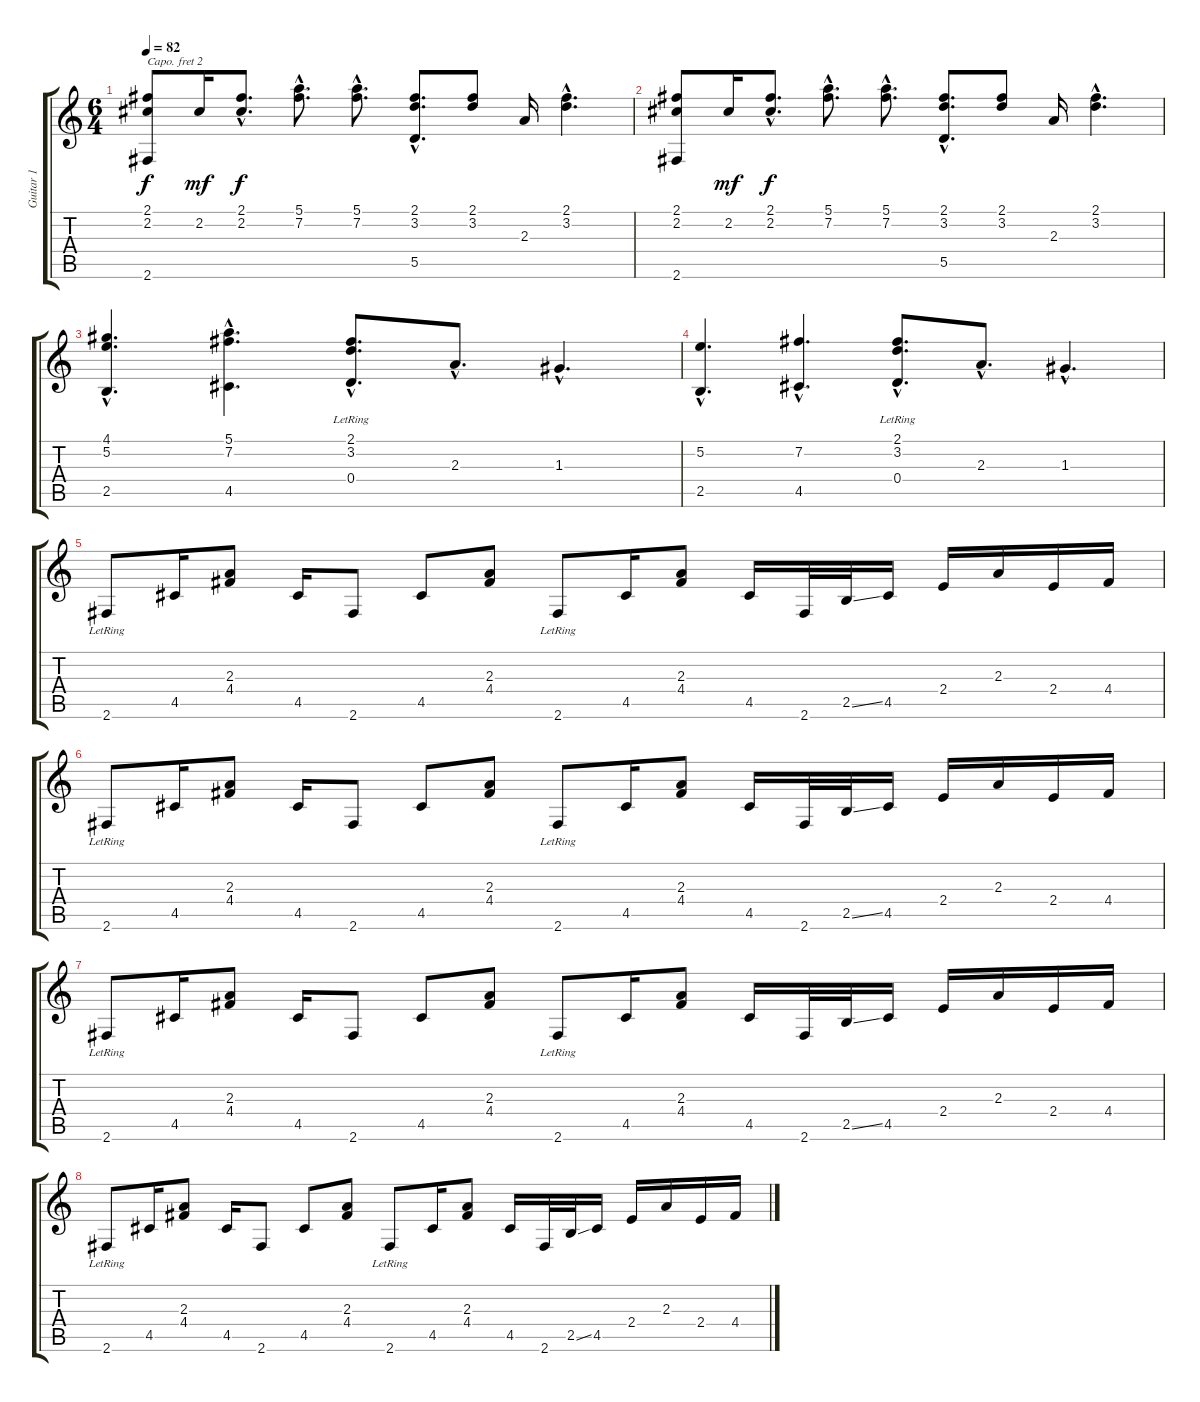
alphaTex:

\track ("Guitar 1" "Guitar 1") {instrument acousticguitarsteel}
\staff {score tabs}
\capo 2
\tuning (D4 A3 F3 C3 G2 D2) {hide}
\ts (6 4)
\tempo 82
\clef g2
\ks c
(2.1 2.2 2.6).8{dy f} 2.2.16{dy mf} (2.1{hac} 2.2{hac}).8{d dy f} (5.1{hac} 7.2{hac}).8{d} (5.1{hac} 7.2{hac}).8{d} (2.1{hac} 3.2{hac} 5.5{hac}).8{d} (2.1 3.2).8 2.3.16 (2.1{hac} 3.2{hac}).4{d} |
(2.1 2.2 2.6).8 2.2.16{dy mf} (2.1{hac} 2.2{hac}).8{d dy f} (5.1{hac} 7.2{hac}).8{d} (5.1{hac} 7.2{hac}).8{d} (2.1{hac} 3.2{hac} 5.5{hac}).8{d} (2.1 3.2).8 2.3.16 (2.1{hac} 3.2{hac}).4{d} |
(4.1{hac} 5.2{hac} 2.5{hac}).4{d} (5.1{hac} 7.2{hac} 4.5{hac}).4{d} (2.1{hac lr} 3.2{hac lr} 0.4{hac}).8{d} 2.3{hac}.8{d} 1.3{hac}.4{d} |
(5.2{hac} 2.5{hac}).4{d} (7.2{hac} 4.5{hac}).4{d} (2.1{hac lr} 3.2{hac lr} 0.4{hac}).8{d} 2.3{hac}.8{d} 1.3{hac}.4{d} |
2.6{lr}.8 4.5.16 (2.3 4.4).8 4.5.16 2.6.8 4.5.8 (2.3 4.4).8 2.6{lr}.8 4.5.16 (2.3 4.4).8 4.5.16 2.6.32 2.5{ss}.32 4.5.16 2.4.16 2.3.16 2.4.16 4.4.16 |
2.6{lr}.8 4.5.16 (2.3 4.4).8 4.5.16 2.6.8 4.5.8 (2.3 4.4).8 2.6{lr}.8 4.5.16 (2.3 4.4).8 4.5.16 2.6.32 2.5{ss}.32 4.5.16 2.4.16 2.3.16 2.4.16 4.4.16 |
2.6{lr}.8 4.5.16 (2.3 4.4).8 4.5.16 2.6.8 4.5.8 (2.3 4.4).8 2.6{lr}.8 4.5.16 (2.3 4.4).8 4.5.16 2.6.32 2.5{ss}.32 4.5.16 2.4.16 2.3.16 2.4.16 4.4.16 |
2.6{lr}.8 4.5.16 (2.3 4.4).8 4.5.16 2.6.8 4.5.8 (2.3 4.4).8 2.6{lr}.8 4.5.16 (2.3 4.4).8 4.5.16 2.6.32 2.5{ss}.32 4.5.16 2.4.16 2.3.16 2.4.16 4.4.16
